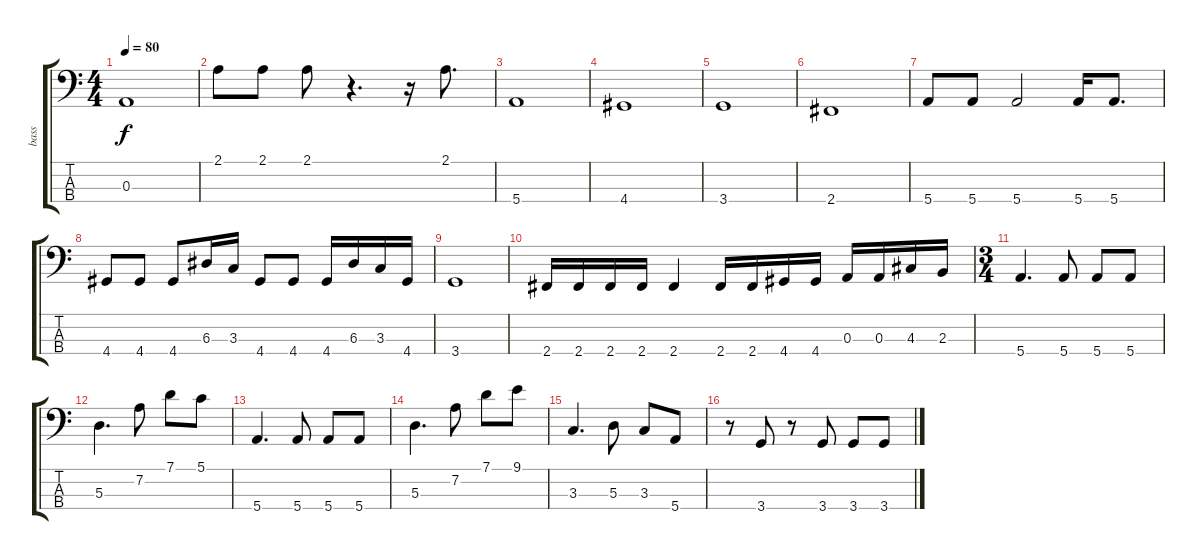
\track ("bass" "bass") {instrument electricbassfinger}
\staff {score tabs}
\tuning (G2 D2 A1 E1) {hide}
\ts (4 4)
\tempo 80
\clef f4
\ks c
0.3.1{dy f} |
2.1.8 2.1.8 2.1.8 r.4{d} r.16 2.1.8{d} |
5.4.1 |
4.4.1 |
3.4.1 |
2.4.1 |
5.4.8 5.4.8 5.4.2 5.4.16 5.4.8{d} |
4.4.8 4.4.8 4.4.8 6.3.16 3.3.16 4.4.8 4.4.8 4.4.16 6.3.16 3.3.16 4.4.16 |
3.4.1 |
2.4.16 2.4.16 2.4.16 2.4.16 2.4.4 2.4.16 2.4.16 4.4.16 4.4.16 0.3.16 0.3.16 4.3.16 2.3.16 |
\ts (3 4)
5.4.4{d} 5.4.8 5.4.8 5.4.8 |
5.3.4{d} 7.2.8 7.1.8 5.1.8 |
5.4.4{d} 5.4.8 5.4.8 5.4.8 |
5.3.4{d} 7.2.8 7.1.8 9.1.8 |
3.3.4{d} 5.3.8 3.3.8 5.4.8 |
r.8 3.4.8 r.8 3.4.8 3.4.8 3.4.8
